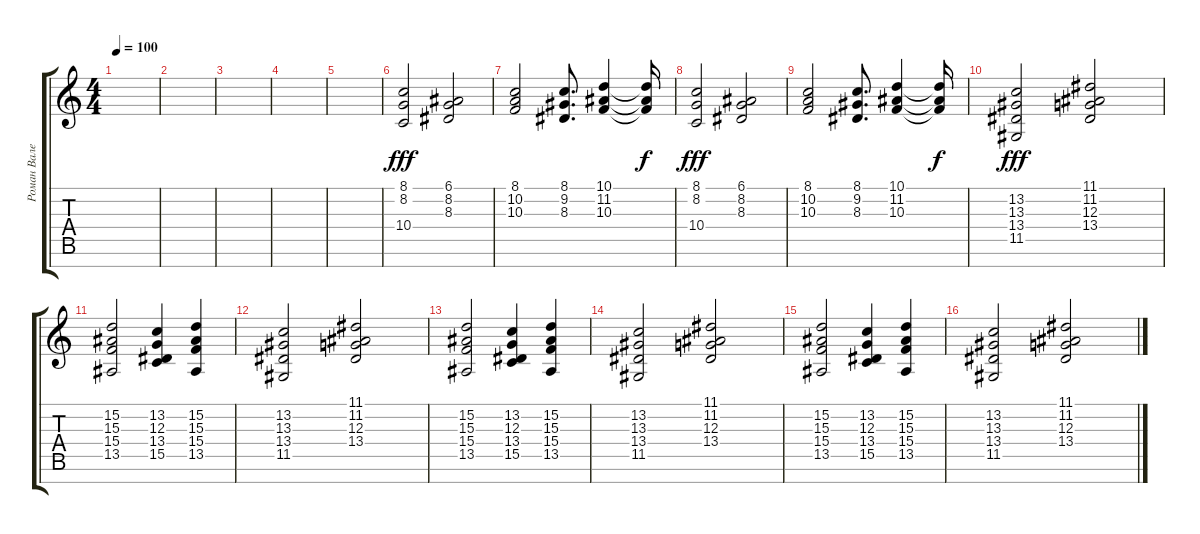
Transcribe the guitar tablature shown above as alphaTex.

\track ("Роман Валерьев" "Роман Вале") {instrument stringensemble2}
\staff {score tabs}
\tuning (E4 B3 G3 D3 A2 E2 B1) {hide}
\ts (4 4)
\tempo 100
\clef g2
\ks c
|
|
|
|
|
(8.1 8.2 10.4).2{dy fff} (6.1 8.2 8.3).2 |
(8.1 10.2 10.3).2 (8.1 9.2 8.3).8{d} (10.1 11.2 10.3).4 (10.1{t} 11.2{t} 10.3{t}).16{dy f} |
(8.1 8.2 10.4).2{dy fff} (6.1 8.2 8.3).2 |
(8.1 10.2 10.3).2 (8.1 9.2 8.3).8{d} (10.1 11.2 10.3).4 (10.1{t} 11.2{t} 10.3{t}).16{dy f} |
(13.2 13.3 13.4 11.5).2{dy fff} (11.1 11.2 12.3 13.4).2 |
(15.2 15.3 15.4 13.5).2 (13.2 12.3 13.4 15.5).4 (15.2 15.3 15.4 13.5).4 |
(13.2 13.3 13.4 11.5).2 (11.1 11.2 12.3 13.4).2 |
(15.2 15.3 15.4 13.5).2 (13.2 12.3 13.4 15.5).4 (15.2 15.3 15.4 13.5).4 |
(13.2 13.3 13.4 11.5).2 (11.1 11.2 12.3 13.4).2 |
(15.2 15.3 15.4 13.5).2 (13.2 12.3 13.4 15.5).4 (15.2 15.3 15.4 13.5).4 |
(13.2 13.3 13.4 11.5).2 (11.1 11.2 12.3 13.4).2
